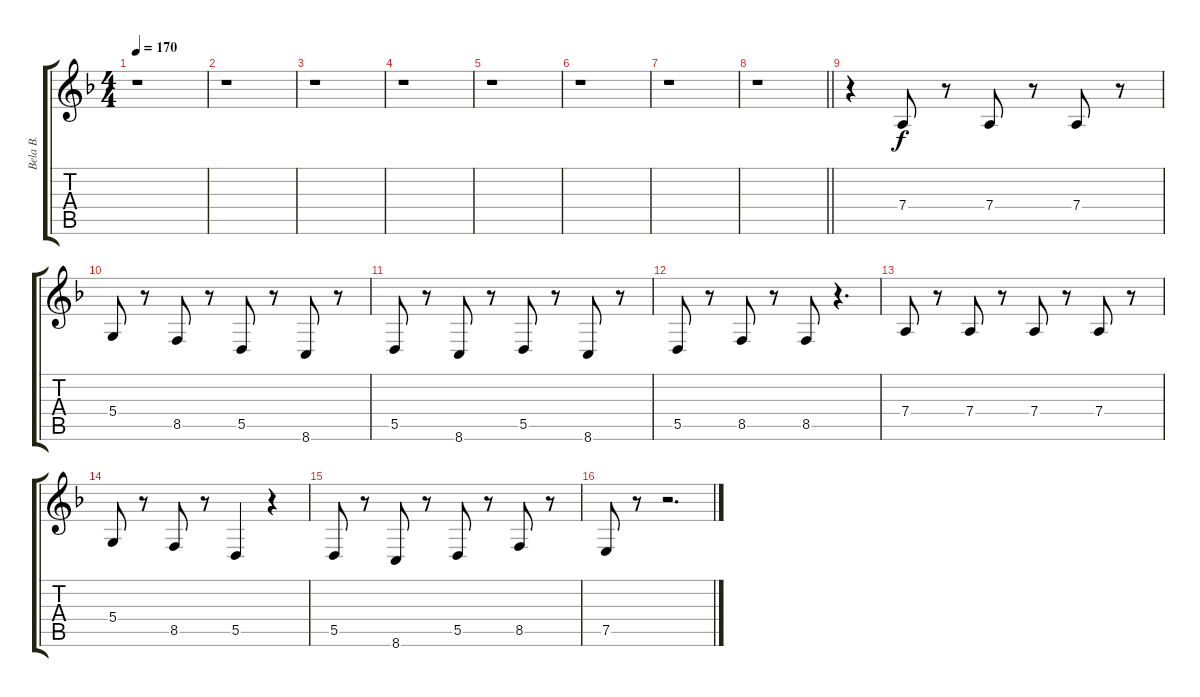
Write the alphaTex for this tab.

\track ("Bela B." "Bela B.") {instrument oboe}
\staff {score tabs}
\tuning (E4 B3 G3 D3 A2 E2) {hide}
\ts (4 4)
\tempo 170
\clef g2
\ks f
r.1{dy f} |
r.1 |
r.1 |
r.1 |
r.1 |
r.1 |
r.1 |
\barLineRight lightlight
r.1 |
r.4 7.4.8 r.8 7.4.8 r.8 7.4.8 r.8 |
5.4.8 r.8 8.5.8 r.8 5.5.8 r.8 8.6.8 r.8 |
5.5.8 r.8 8.6.8 r.8 5.5.8 r.8 8.6.8 r.8 |
5.5.8 r.8 8.5.8 r.8 8.5.8 r.4{d} |
7.4.8 r.8 7.4.8 r.8 7.4.8 r.8 7.4.8 r.8 |
5.4.8 r.8 8.5.8 r.8 5.5.4 r.4 |
5.5.8 r.8 8.6.8 r.8 5.5.8 r.8 8.5.8 r.8 |
7.5.8 r.8 r.2{d}
